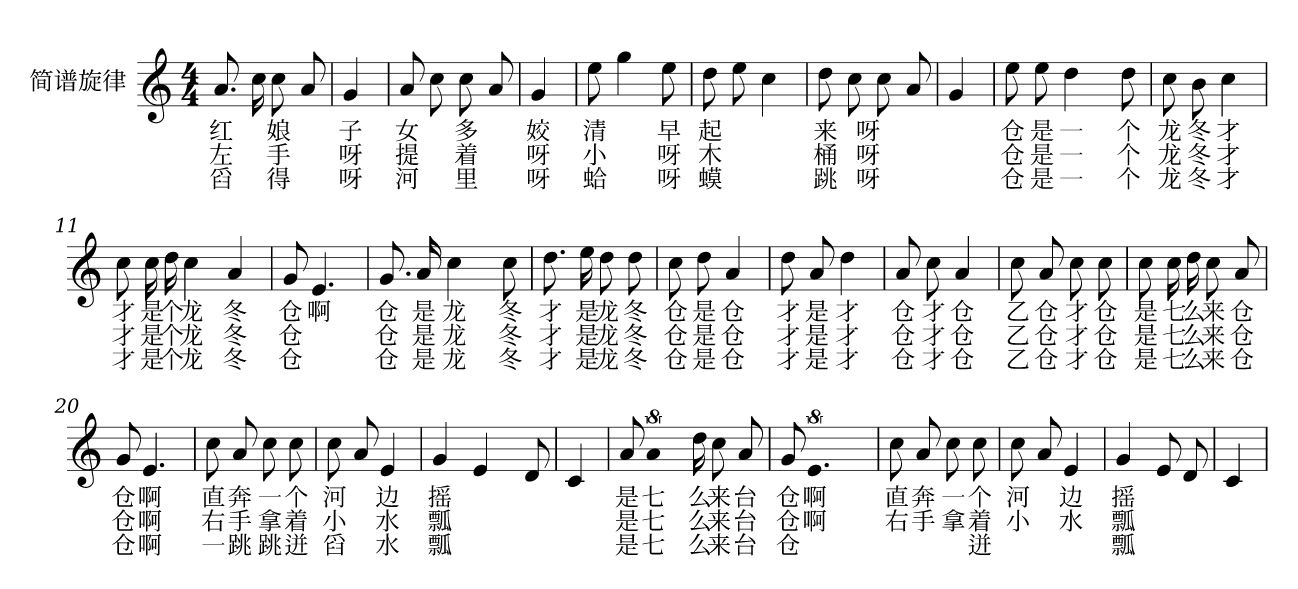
**kern	**text	**text	**text
*part1	*part1	*part1	*part1
*staff1	*staff1	*staff1	*staff1
*I"简谱旋律	*	*	*
*k[]	*	*	*
*M4/4	*	*	*
=1	=1	=1	=1
8.a	红	左	舀
16cc	.	.	.
8cc	娘	手	得
8a	.	.	.
=2	=2	=2	=2
4g	子	呀	呀
=3	=3	=3	=3
8a	女	提	河
8cc	.	.	.
8cc	多	着	里
8a	.	.	.
=4	=4	=4	=4
4g	姣	呀	呀
=5	=5	=5	=5
8ee	清	小	蛤
4gg	.	.	.
8ee	早	呀	呀
=6	=6	=6	=6
8dd	起	木	蟆
8ee	.	.	.
4cc	.	.	.
=7	=7	=7	=7
8dd	来	桶	跳
8cc	.	.	.
8cc	呀	呀	呀
8a	.	.	.
=8	=8	=8	=8
4g	.	.	.
=9	=9	=9	=9
8ee	仓	仓	仓
8ee	是	是	是
!LO:N:vis=4	!	!	!
4.dd	一	一	一
8dd	个	个	个
=10	=10	=10	=10
8cc	龙	龙	龙
8b	冬	冬	冬
4cc	才	才	才
=11	=11	=11	=11
8cc	才	才	才
16cc	是	是	是
16dd	个	个	个
4cc	龙	龙	龙
4a	冬	冬	冬
=12	=12	=12	=12
8g	仓	仓	仓
4.e	啊	.	.
=13	=13	=13	=13
8.g	仓	仓	仓
16a	是	是	是
!LO:N:vis=4	!	!	!
4.cc	龙	龙	龙
8cc	冬	冬	冬
=14	=14	=14	=14
8.dd	才	才	才
16ee	是	是	是
8dd	龙	龙	龙
8dd	冬	冬	冬
=15	=15	=15	=15
8cc	仓	仓	仓
8dd	是	是	是
4a	仓	仓	仓
=16	=16	=16	=16
8dd	才	才	才
8a	是	是	是
4dd	才	才	才
=17	=17	=17	=17
8a	仓	仓	仓
8cc	才	才	才
4a	仓	仓	仓
=18	=18	=18	=18
8cc	乙	乙	乙
8a	仓	仓	仓
8cc	才	才	才
8cc	仓	仓	仓
=19	=19	=19	=19
8cc	是	是	是
16cc	七	七	七
16dd	么	么	么
8cc	来	来	来
8a	仓	仓	仓
=20	=20	=20	=20
8g	仓	仓	仓
4.e	啊	啊	啊
=21	=21	=21	=21
8cc	直	右	一
8a	奔	手	跳
8cc	一	拿	跳
8cc	个	着	迸
=22	=22	=22	=22
8cc	河	小	舀
8a	.	.	.
4e	边	水	水
=23	=23	=23	=23
4g	摇	瓢	瓢
!LO:N:vis=4	!	!	!
4.e	.	.	.
8d	.	.	.
=24	=24	=24	=24
4c	.	.	.
=25	=25	=25	=25
8a	是	是	是
!LO:N:vis=4	!	!	!
16%5a	七	七	七
16dd	么	么	么
8cc	来	来	来
8a	台	台	台
=26	=26	=26	=26
8g	仓	仓	仓
!LO:N:vis=2.	!	!	!
8%5e	啊	啊	.
=27	=27	=27	=27
8cc	直	右	.
8a	奔	手	.
8cc	一	拿	.
8cc	个	着	迸
=28	=28	=28	=28
8cc	河	小	.
8a	.	.	.
4e	边	水	.
=29	=29	=29	=29
4g	摇	瓢	瓢
8e	.	.	.
8d	.	.	.
=30	=30	=30	=30
4c	.	.	.
=	=	=	=
*-	*-	*-	*-
